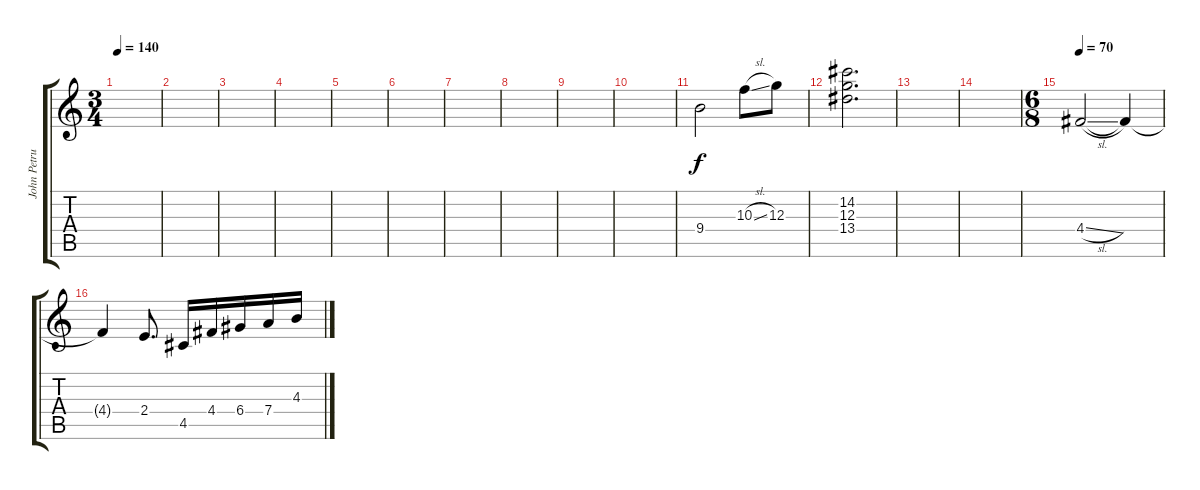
\track ("John Petrucci  II" "John Petru") {instrument electricguitarjazz}
\staff {score tabs}
\tuning (E4 B3 G3 D3 A2 E2) {hide}
\ts (3 4)
\tempo 140
\clef g2
\ks c
|
|
|
|
|
|
|
|
|
|
9.4.2 10.3{sl}.8 12.3.8 |
(14.2 12.3 13.4).2{d} |
|
|
\ts (6 8)
\tempo 70
4.4{sl}.2{instrument distortionguitar} 4.4{t}.4 |
4.4{t}.4 2.4.8{d} 4.5.16 4.4.16 6.4.16 7.4.16 4.3.16
